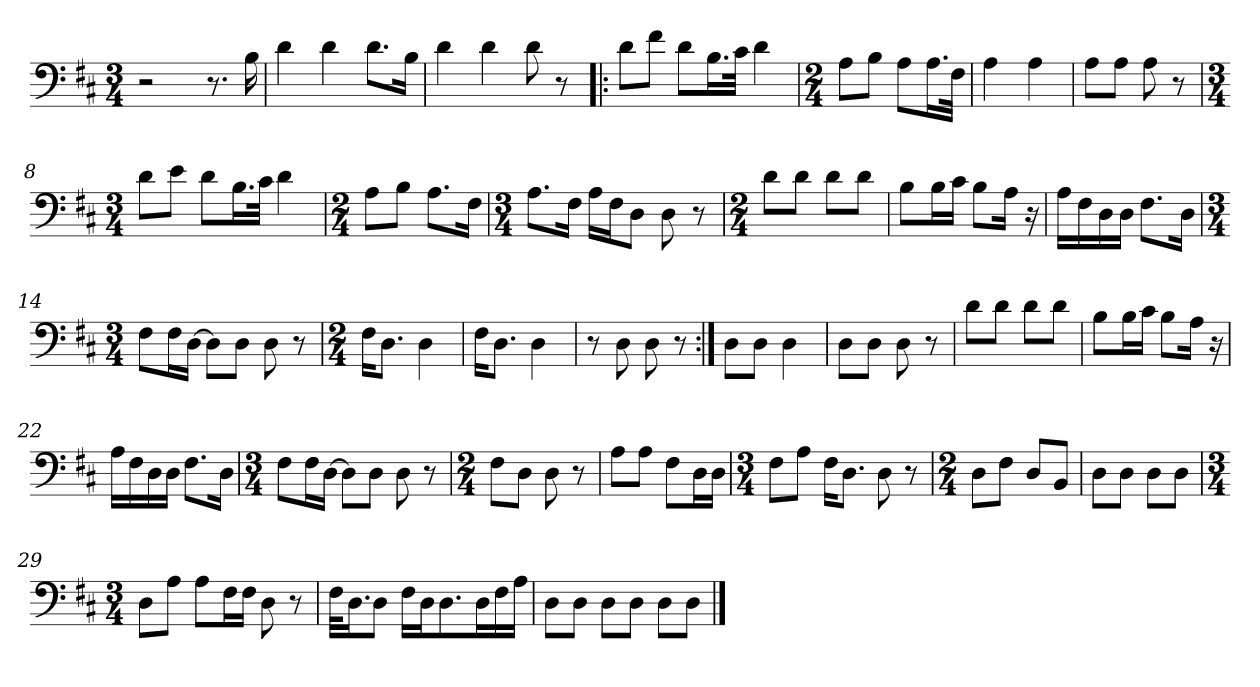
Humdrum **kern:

**kern
*part1
*staff1
*clefF4
*k[f#c#]
*M3/4
=1
2r
8.r
16B\
=2
4d\
4d\
8.d\L
16B\Jk
=3
4d\
4d\
8d\
8r
=4!|:
8d\L
8f#\J
8d\L
16.B\L
32c#\JJk
4d\
=5
*M2/4
8A\L
8B\J
8A\L
16.A\L
32F#\JJk
=6
4A\
4A\
=7
8A\L
8A\J
8A\
8r
=8
*M3/4
8d\L
8e\J
8d\L
16.B\L
32c#\JJk
4d\
=9
*M2/4
8A\L
8B\J
8.A\L
16F#\Jk
=10
*M3/4
8.A\L
16F#\Jk
16A\LL
16F#\J
8D\J
8D\
8r
=11
*M2/4
8d\L
8d\J
8d\L
8d\J
=12
8B\L
16B\L
16c#\JJ
8B\L
16A\Jk
16r
=13
16A\LL
16F#\
16D\
16D\JJ
8.F#\L
16D\Jk
=14
*M3/4
8F#\L
16F#\L
[16D\JJ
8D\L]
8D\J
8D\
8r
=15
*M2/4
16F#\KL
8.D\J
4D\
=16
16F#\KL
8.D\J
4D\
=17
8r
8D\
8D\
8r
=18:|!
8D\L
8D\J
4D\
=19
8D\L
8D\J
8D\
8r
=20
8d\L
8d\J
8d\L
8d\J
=21
8B\L
16B\L
16c#\JJ
8B\L
16A\Jk
16r
=22
16A\LL
16F#\
16D\
16D\JJ
8.F#\L
16D\Jk
=23
*M3/4
8F#\L
16F#\L
[16D\JJ
8D\L]
8D\J
8D\
8r
=24
*M2/4
8F#\L
8D\J
8D\
8r
=25
8A\L
8A\J
8F#\L
16D\L
16D\JJ
=26
*M3/4
8F#\L
8A\J
16F#\KL
8.D\J
8D\
8r
=27
*M2/4
8D\L
8F#\J
8D/L
8BB/J
=28
8D\L
8D\J
8D\L
8D\J
=29
*M3/4
8D\L
8A\J
8A\L
16F#\L
16F#\JJ
8D\
8r
=30
32F#\KLL
16.D\J
8D\J
16F#\LL
16D\J
8.D\
16D\L
16F#\
16A\JJ
=31
8D\L
8D\J
8D\L
8D\J
8D\L
8D\J
==
*-
